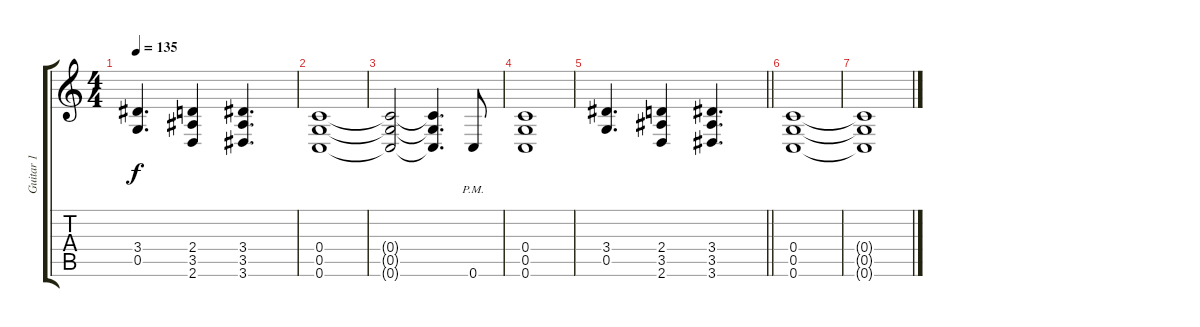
\track ("Guitar 1" "Guitar 1") {instrument distortionguitar}
\staff {score tabs}
\tuning (D4 A3 F3 C3 G2 C2) {hide}
\ts (4 4)
\tempo 135
\clef g2
\ks c
(3.4 0.5).4{d dy f} (2.4 3.5 2.6).4 (3.4 3.5 3.6).4{d} |
(0.4 0.5 0.6).1 |
(0.4{t} 0.5{t} 0.6{t}).2 (0.4{t} 0.5{t} 0.6{t}).4{d} 0.6{pm}.8 |
(0.4 0.5 0.6).1 |
\barLineRight lightlight
(3.4 0.5).4{d} (2.4 3.5 2.6).4 (3.4 3.5 3.6).4{d} |
(0.4 0.5 0.6).1 |
(0.4{t} 0.5{t} 0.6{t}).1
